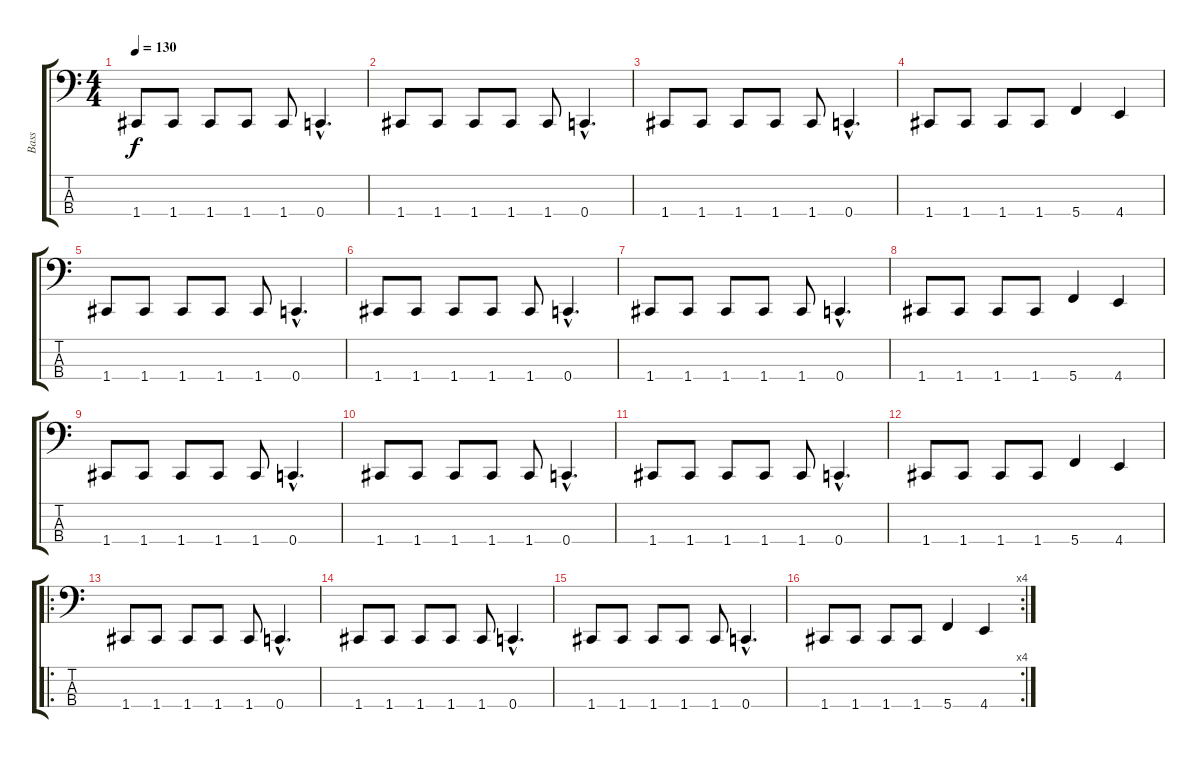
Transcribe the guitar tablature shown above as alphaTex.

\track ("Bass" "Bass") {instrument electricbassfinger}
\staff {score tabs}
\tuning (F2 C2 G1 C1) {hide}
\ts (4 4)
\tempo 130
\clef f4
\ks c
1.4.8{dy f instrument electricbassfinger} 1.4.8 1.4.8 1.4.8 1.4.8 0.4{hac}.4{d} |
1.4.8 1.4.8 1.4.8 1.4.8 1.4.8 0.4{hac}.4{d} |
1.4.8 1.4.8 1.4.8 1.4.8 1.4.8 0.4{hac}.4{d} |
1.4.8 1.4.8 1.4.8 1.4.8 5.4.4 4.4.4 |
1.4.8 1.4.8 1.4.8 1.4.8 1.4.8 0.4{hac}.4{d} |
1.4.8 1.4.8 1.4.8 1.4.8 1.4.8 0.4{hac}.4{d} |
1.4.8 1.4.8 1.4.8 1.4.8 1.4.8 0.4{hac}.4{d} |
1.4.8 1.4.8 1.4.8 1.4.8 5.4.4 4.4.4 |
1.4.8 1.4.8 1.4.8 1.4.8 1.4.8 0.4{hac}.4{d} |
1.4.8 1.4.8 1.4.8 1.4.8 1.4.8 0.4{hac}.4{d} |
1.4.8 1.4.8 1.4.8 1.4.8 1.4.8 0.4{hac}.4{d} |
1.4.8 1.4.8 1.4.8 1.4.8 5.4.4 4.4.4 |
\ro
1.4.8 1.4.8 1.4.8 1.4.8 1.4.8 0.4{hac}.4{d} |
1.4.8 1.4.8 1.4.8 1.4.8 1.4.8 0.4{hac}.4{d} |
1.4.8 1.4.8 1.4.8 1.4.8 1.4.8 0.4{hac}.4{d} |
\rc 4
1.4.8 1.4.8 1.4.8 1.4.8 5.4.4 4.4.4
